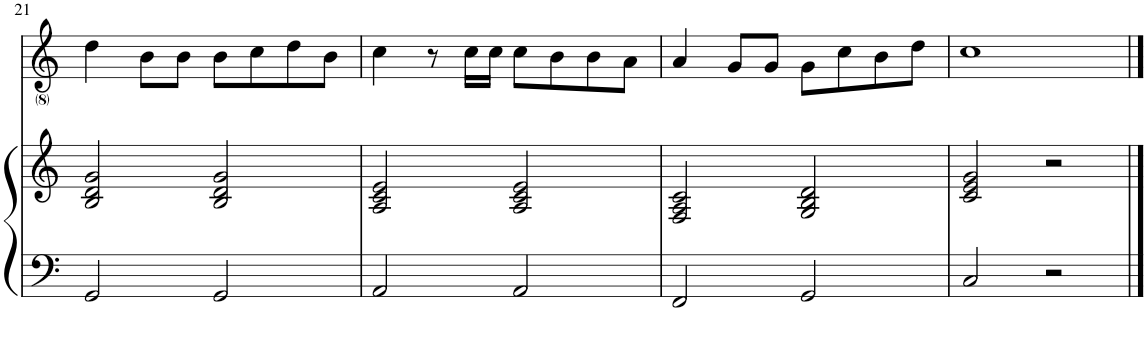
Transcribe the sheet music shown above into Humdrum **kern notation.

**kern	**kern	**kern
*part2	*part2	*part1
*staff3	*staff2	*staff1
*I"Piano	*	*I"Voice
*I'Pno	*	*
!!LO:PB:g=z
*clefF4	*clefG2	*clefG2
*k[]	*k[]	*k[]
*M4/4	*M4/4	*M4/4
=21	=21	=21
2GG/	2B/ 2d/ 2g/	4dd\
.	.	8b\L
.	.	8b\J
2GG/	2B/ 2d/ 2g/	8b\L
.	.	8cc\
.	.	8dd\
.	.	8b\J
=22	=22	=22
2AA/	2A/ 2c/ 2e/	4cc\
.	.	8r
.	.	16cc\LL
.	.	16cc\JJ
2AA/	2A/ 2c/ 2e/	8cc\L
.	.	8b\
.	.	8b\
.	.	8a\J
=23	=23	=23
2FF/	2F/ 2A/ 2c/	4a/
.	.	8g/L
.	.	8g/J
2GG/	2G/ 2B/ 2d/	8g\L
.	.	8cc\
.	.	8b\
.	.	8dd\J
=24	=24	=24
2C/	2c/ 2e/ 2g/	1cc
2r	2r	.
==	==	==
*-	*-	*-
